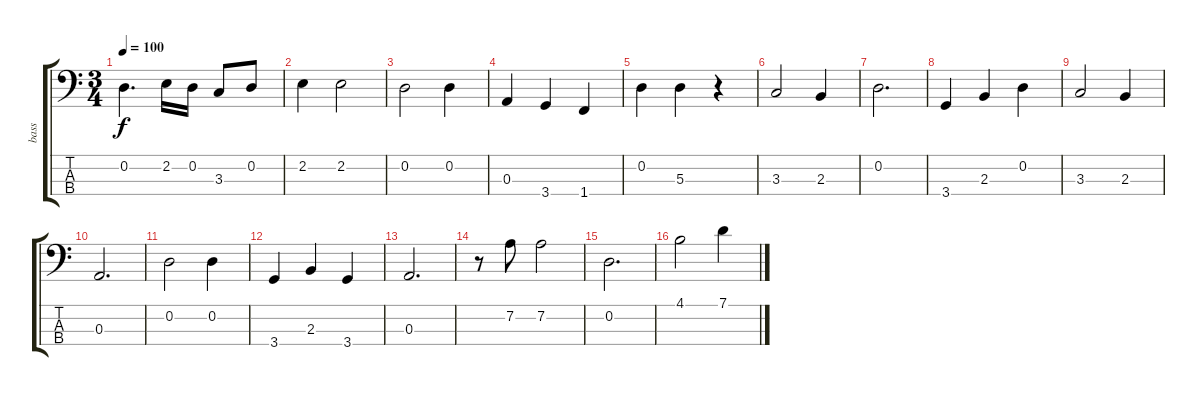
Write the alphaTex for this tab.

\track ("bass" "bass") {instrument electricbassfinger}
\staff {score tabs}
\tuning (G2 D2 A1 E1) {hide}
\ts (3 4)
\tempo 100
\clef f4
\ks c
0.2.4{d dy f} 2.2.16 0.2.16 3.3.8 0.2.8 |
2.2.4 2.2.2 |
0.2.2 0.2.4 |
0.3.4 3.4.4 1.4.4 |
0.2.4 5.3.4 r.4 |
3.3.2 2.3.4 |
0.2.2{d} |
3.4.4 2.3.4 0.2.4 |
3.3.2 2.3.4 |
0.3.2{d} |
0.2.2 0.2.4 |
3.4.4 2.3.4 3.4.4 |
0.3.2{d} |
r.8 7.2.8 7.2.2 |
0.2.2{d} |
4.1.2 7.1.4
